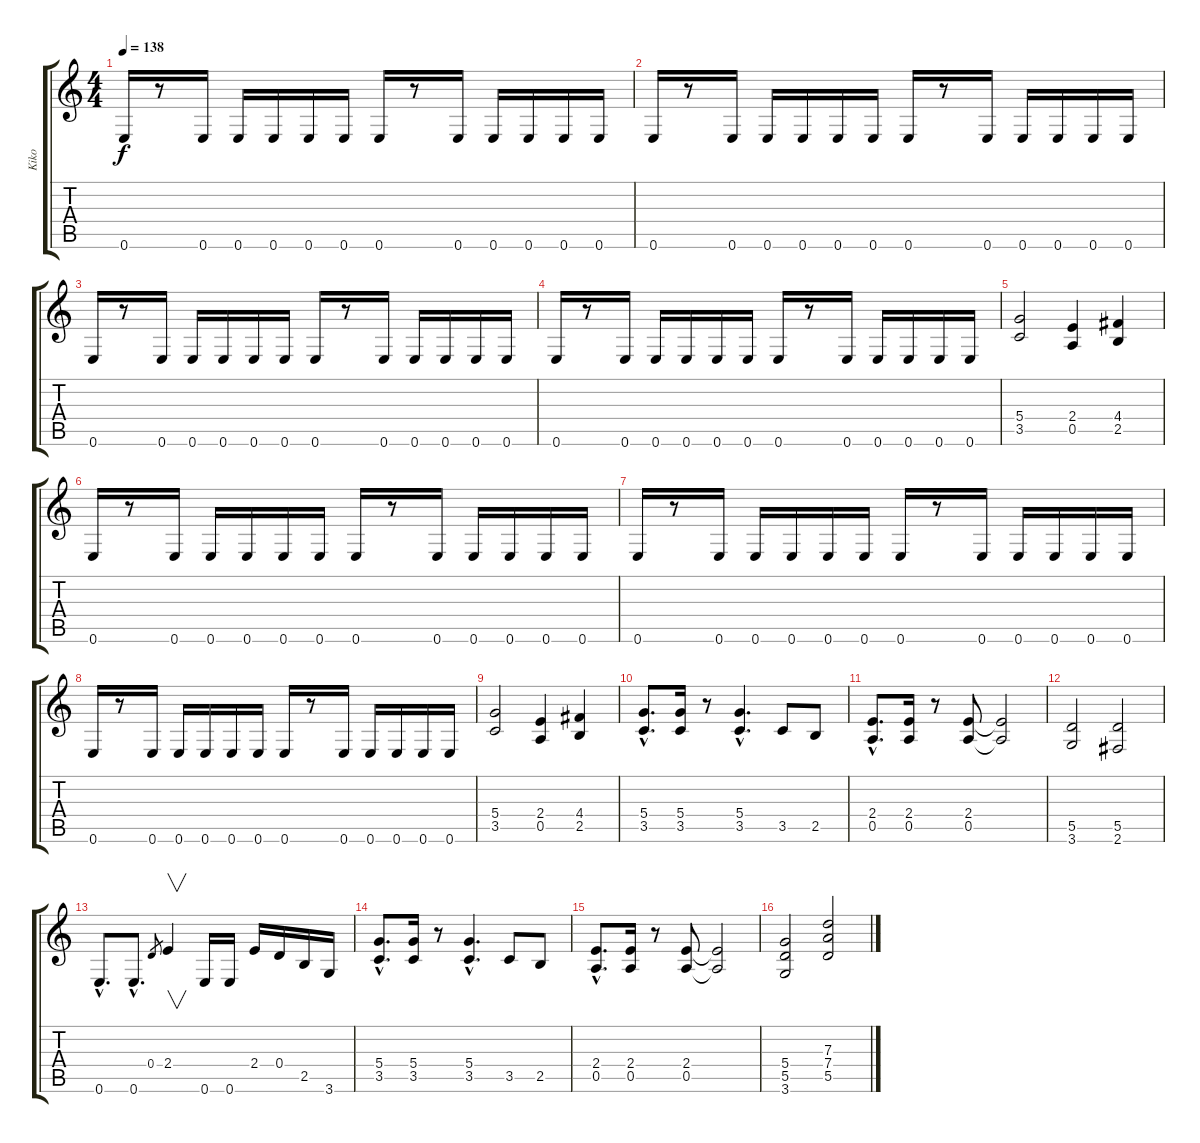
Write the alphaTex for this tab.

\track ("Kiko" "Kiko") {instrument distortionguitar}
\staff {score tabs}
\tuning (E4 B3 G3 D3 A2 E2) {hide}
\ts (4 4)
\tempo 138
\clef g2
\ks c
0.6.16{dy f} r.8 0.6.16 0.6.16 0.6.16 0.6.16 0.6.16 0.6.16 r.8 0.6.16 0.6.16 0.6.16 0.6.16 0.6.16 |
0.6.16 r.8 0.6.16 0.6.16 0.6.16 0.6.16 0.6.16 0.6.16 r.8 0.6.16 0.6.16 0.6.16 0.6.16 0.6.16 |
0.6.16 r.8 0.6.16 0.6.16 0.6.16 0.6.16 0.6.16 0.6.16 r.8 0.6.16 0.6.16 0.6.16 0.6.16 0.6.16 |
0.6.16 r.8 0.6.16 0.6.16 0.6.16 0.6.16 0.6.16 0.6.16 r.8 0.6.16 0.6.16 0.6.16 0.6.16 0.6.16 |
(5.4 3.5).2 (2.4 0.5).4 (4.4 2.5).4 |
0.6.16 r.8 0.6.16 0.6.16 0.6.16 0.6.16 0.6.16 0.6.16 r.8 0.6.16 0.6.16 0.6.16 0.6.16 0.6.16 |
0.6.16 r.8 0.6.16 0.6.16 0.6.16 0.6.16 0.6.16 0.6.16 r.8 0.6.16 0.6.16 0.6.16 0.6.16 0.6.16 |
0.6.16 r.8 0.6.16 0.6.16 0.6.16 0.6.16 0.6.16 0.6.16 r.8 0.6.16 0.6.16 0.6.16 0.6.16 0.6.16 |
(5.4 3.5).2 (2.4 0.5).4 (4.4 2.5).4 |
(5.4{hac} 3.5{hac}).8{d} (5.4 3.5).16 r.8 (5.4{hac} 3.5{hac}).4{d} 3.5.8 2.5.8 |
(2.4{hac} 0.5{hac}).8{d} (2.4 0.5).16 r.8 (2.4 0.5).8 (2.4{t} 0.5{t}).2 |
(5.5 3.6).2 (5.5 2.6).2 |
0.6{hac}.8{d} 0.6{hac}.8{d} 0.4.8{gr} 2.4.4{v} 0.6.16 0.6.16 2.4.16 0.4.16 2.5.16 3.6.16 |
(5.4{hac} 3.5{hac}).8{d} (5.4 3.5).16 r.8 (5.4{hac} 3.5{hac}).4{d} 3.5.8 2.5.8 |
(2.4{hac} 0.5{hac}).8{d} (2.4 0.5).16 r.8 (2.4 0.5).8 (2.4{t} 0.5{t}).2 |
(5.4 5.5 3.6).2 (7.3 7.4 5.5).2
